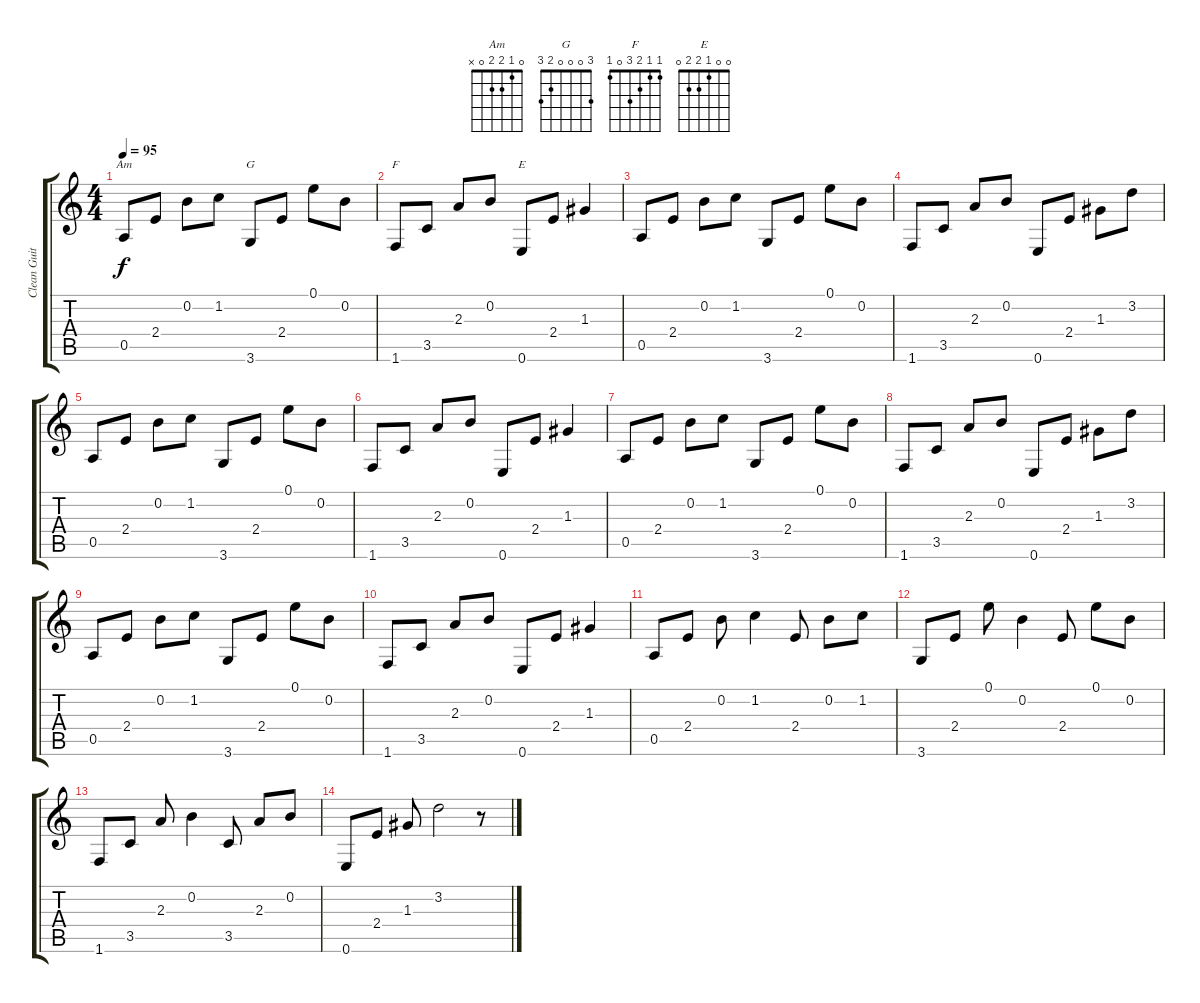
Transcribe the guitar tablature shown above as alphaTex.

\track ("Clean Guitar" "Clean Guit") {instrument electricguitarclean}
\staff {score tabs}
\tuning (E4 B3 G3 D3 A2 E2) {hide}
\chord ("Am" 0 1 2 2 0 x)
\chord ("G" 3 0 0 0 2 3)
\chord ("F" 1 1 2 3 0 1)
\chord ("E" 0 0 1 2 2 0)
\ts (4 4)
\tempo 95
\clef g2
\ks c
0.5.8{ch "Am" dy f} 2.4.8 0.2.8 1.2.8 3.6.8{ch "G"} 2.4.8 0.1.8 0.2.8 |
1.6.8{ch "F"} 3.5.8 2.3.8 0.2.8 0.6.8{ch "E"} 2.4.8 1.3.4 |
0.5.8 2.4.8 0.2.8 1.2.8 3.6.8 2.4.8 0.1.8 0.2.8 |
1.6.8 3.5.8 2.3.8 0.2.8 0.6.8 2.4.8 1.3.8 3.2.8 |
0.5.8 2.4.8 0.2.8 1.2.8 3.6.8 2.4.8 0.1.8 0.2.8 |
1.6.8 3.5.8 2.3.8 0.2.8 0.6.8 2.4.8 1.3.4 |
0.5.8 2.4.8 0.2.8 1.2.8 3.6.8 2.4.8 0.1.8 0.2.8 |
1.6.8 3.5.8 2.3.8 0.2.8 0.6.8 2.4.8 1.3.8 3.2.8 |
0.5.8 2.4.8 0.2.8 1.2.8 3.6.8 2.4.8 0.1.8 0.2.8 |
1.6.8 3.5.8 2.3.8 0.2.8 0.6.8 2.4.8 1.3.4 |
0.5.8 2.4.8 0.2.8 1.2.4 2.4.8 0.2.8 1.2.8 |
3.6.8 2.4.8 0.1.8 0.2.4 2.4.8 0.1.8 0.2.8 |
1.6.8 3.5.8 2.3.8 0.2.4 3.5.8 2.3.8 0.2.8 |
0.6.8 2.4.8 1.3.8 3.2.2 r.8
